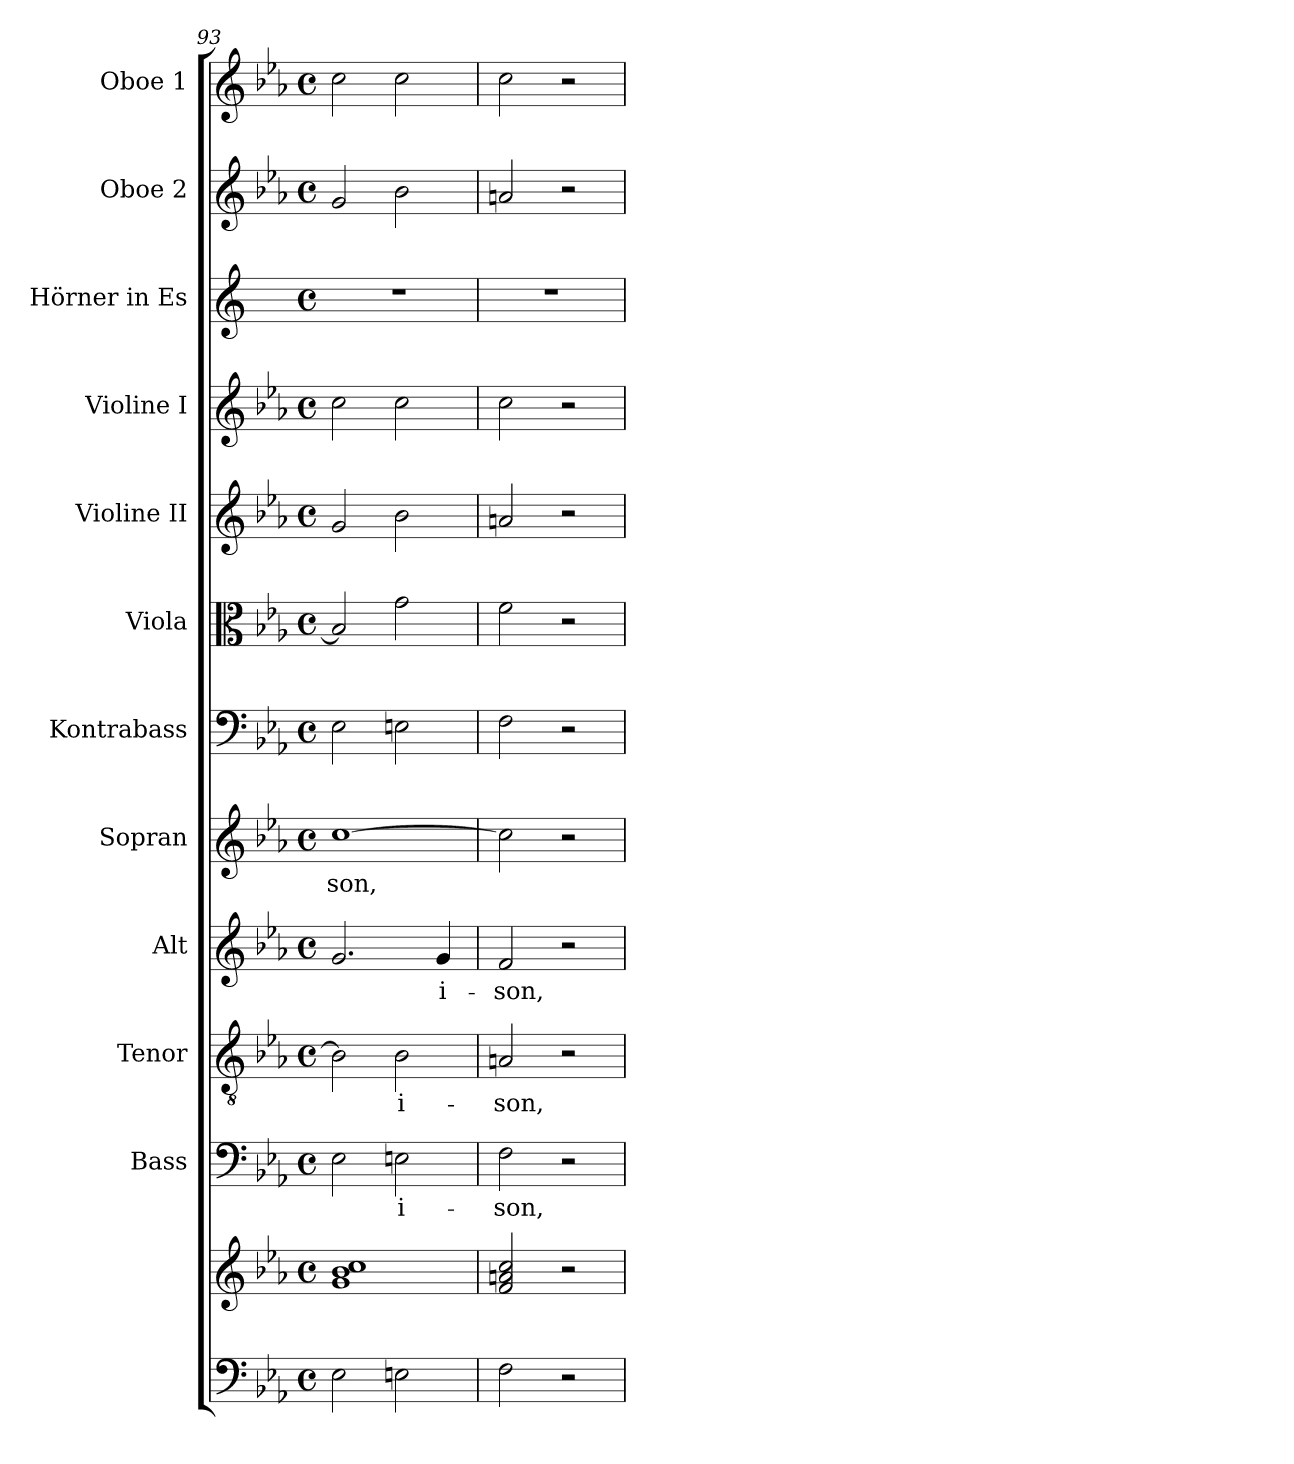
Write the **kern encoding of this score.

**kern	**kern	**kern	**text	**kern	**text	**kern	**text	**kern	**text	**kern	**kern	**kern	**kern	**kern	**kern	**kern
*part12	*part12	*part11	*part11	*part10	*part10	*part9	*part9	*part8	*part8	*part7	*part6	*part5	*part4	*part3	*part2	*part1
*staff13	*staff12	*staff11	*staff11	*staff10	*staff10	*staff9	*staff9	*staff8	*staff8	*staff7	*staff6	*staff5	*staff4	*staff3	*staff2	*staff1
*	*	*I"Bass	*	*I"Tenor	*	*I"Alt	*	*I"Sopran	*	*I"Kontrabass	*I"Viola	*I"Violine II	*I"Violine I	*I"Hörner in Es	*I"Oboe 2	*I"Oboe 1
*	*	*I'B.	*	*I'T.	*	*I'A.	*	*I'S.	*	*I'Kb.	*I'Vla.	*I'Vl. II	*I'Vl. I	*	*I'Ob. 2	*I'Ob. 1
!!LO:PB:g=z
*clefF4	*clefG2	*clefF4	*	*clefGv2	*	*clefG2	*	*clefG2	*	*clefF4	*clefC3	*clefG2	*clefG2	*clefG2	*clefG2	*clefG2
*	*	*	*	*	*	*	*	*	*	*ITrd7c12	*	*	*	*ITrd5c9	*	*
*k[b-e-a-]	*k[b-e-a-]	*k[b-e-a-]	*	*k[b-e-a-]	*	*k[b-e-a-]	*	*k[b-e-a-]	*	*k[b-e-a-]	*k[b-e-a-]	*k[b-e-a-]	*k[b-e-a-]	*k[b-e-a-]	*k[b-e-a-]	*k[b-e-a-]
*E-:	*E-:	*E-:	*	*E-:	*	*E-:	*	*E-:	*	*E-:	*E-:	*E-:	*E-:	*E-:	*E-:	*E-:
*M4/4	*M4/4	*M4/4	*	*M4/4	*	*M4/4	*	*M4/4	*	*M4/4	*M4/4	*M4/4	*M4/4	*M4/4	*M4/4	*M4/4
*met(c)	*met(c)	*met(c)	*	*met(c)	*	*met(c)	*	*met(c)	*	*met(c)	*met(c)	*met(c)	*met(c)	*met(c)	*met(c)	*met(c)
=93	=93	=93	=93	=93	=93	=93	=93	=93	=93	=93	=93	=93	=93	=93	=93	=93
!	!	!	!	!	!	!	!	!	!LO:LY:b	!	!	!	!	!	!	!
2E-\	1g 1b- 1cc	2E-\	.	2B-\]	.	2.g/	.	[1cc	-son,	2EE-\	2B-/]	2g/	2cc\	1r	2g/	2cc\
!	!	!	!LO:LY:b	!	!LO:LY:b	!	!	!	!	!	!	!	!	!	!	!
2En\	.	2En\	-i-	2B-\	-i-	.	.	.	.	2EEn\	2g\	2b-\	2cc\	.	2b-\	2cc\
!	!	!	!	!	!	!	!LO:LY:b	!	!	!	!	!	!	!	!	!
.	.	.	.	.	.	4g/	-i-	.	.	.	.	.	.	.	.	.
=94	=94	=94	=94	=94	=94	=94	=94	=94	=94	=94	=94	=94	=94	=94	=94	=94
!	!	!	!LO:LY:b	!	!LO:LY:b	!	!LO:LY:b	!	!	!	!	!	!	!	!	!
2F\	2f/ 2an/ 2cc/	2F\	-son,	2An/	-son,	2f/	-son,	2cc\]	.	2FF\	2f\	2an/	2cc\	1r	2an/	2cc\
2r	2r	2r	.	2r	.	2r	.	2r	.	2r	2r	2r	2r	.	2r	2r
=	=	=	=	=	=	=	=	=	=	=	=	=	=	=	=	=
*-	*-	*-	*-	*-	*-	*-	*-	*-	*-	*-	*-	*-	*-	*-	*-	*-
